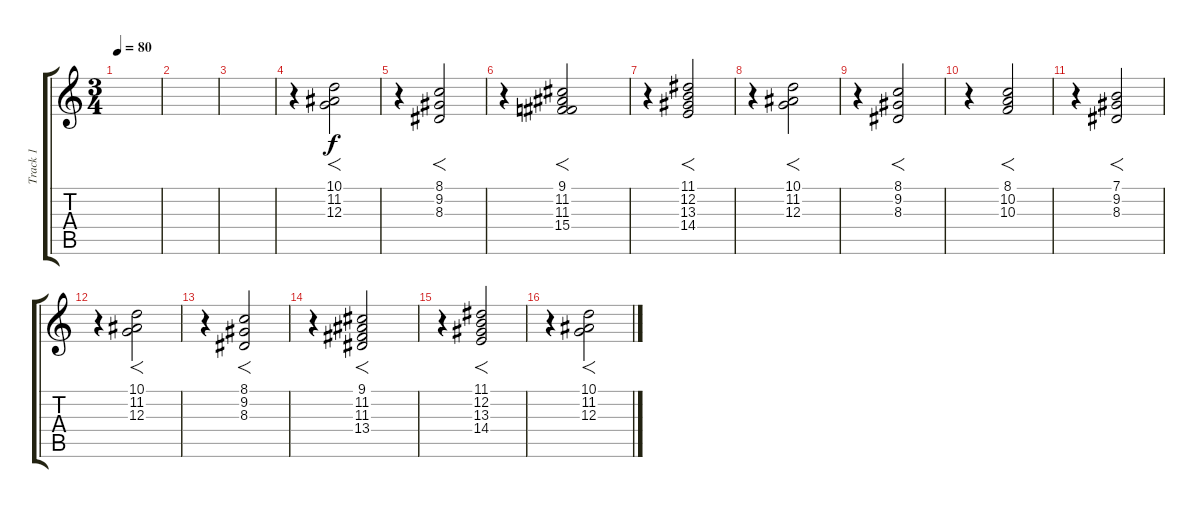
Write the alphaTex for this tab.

\track ("Track 1" "Track 1") {instrument choiraahs}
\staff {score tabs}
\tuning (E4 B3 G3 D3 A2 E2) {hide}
\ts (3 4)
\tempo 80
\clef g2
\ks c
|
|
|
r.4 (10.1 11.2 12.3).2{f} |
r.4 (8.1 9.2 8.3).2{f} |
r.4 (9.1 11.2 11.3 15.4).2{f} |
r.4 (11.1 12.2 13.3 14.4).2{f} |
r.4 (10.1 11.2 12.3).2{f} |
r.4 (8.1 9.2 8.3).2{f} |
r.4 (8.1 10.2 10.3).2{f} |
r.4 (7.1 9.2 8.3).2{f} |
r.4 (10.1 11.2 12.3).2{f} |
r.4 (8.1 9.2 8.3).2{f} |
r.4 (9.1 11.2 11.3 13.4).2{f} |
r.4 (11.1 12.2 13.3 14.4).2{f} |
r.4 (10.1 11.2 12.3).2{f}
